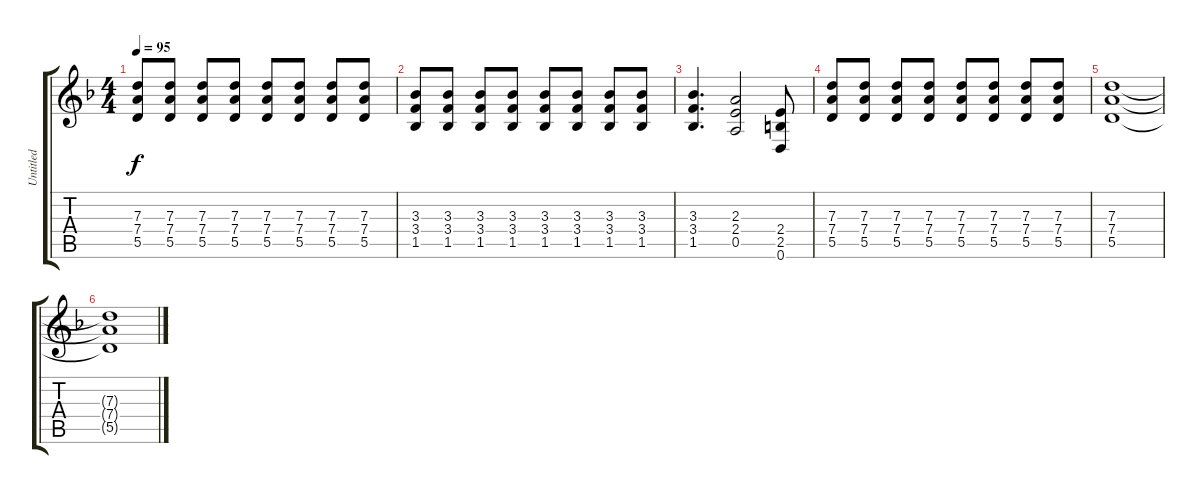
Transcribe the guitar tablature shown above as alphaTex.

\track ("Untitled" "Untitled") {instrument distortionguitar}
\staff {score tabs}
\tuning (E4 B3 G3 D3 A2 D2) {hide}
\ts (4 4)
\tempo 95
\clef g2
\ks f
(7.3 7.4 5.5).8{dy f} (7.3 7.4 5.5).8 (7.3 7.4 5.5).8 (7.3 7.4 5.5).8 (7.3 7.4 5.5).8 (7.3 7.4 5.5).8 (7.3 7.4 5.5).8 (7.3 7.4 5.5).8 |
(3.3 3.4 1.5).8 (3.3 3.4 1.5).8 (3.3 3.4 1.5).8 (3.3 3.4 1.5).8 (3.3 3.4 1.5).8 (3.3 3.4 1.5).8 (3.3 3.4 1.5).8 (3.3 3.4 1.5).8 |
(3.3 3.4 1.5).4{d} (2.3 2.4 0.5).2 (2.4 2.5 0.6).8 |
(7.3 7.4 5.5).8 (7.3 7.4 5.5).8 (7.3 7.4 5.5).8 (7.3 7.4 5.5).8 (7.3 7.4 5.5).8 (7.3 7.4 5.5).8 (7.3 7.4 5.5).8 (7.3 7.4 5.5).8 |
(7.3 7.4 5.5).1 |
(7.3{t} 7.4{t} 5.5{t}).1
